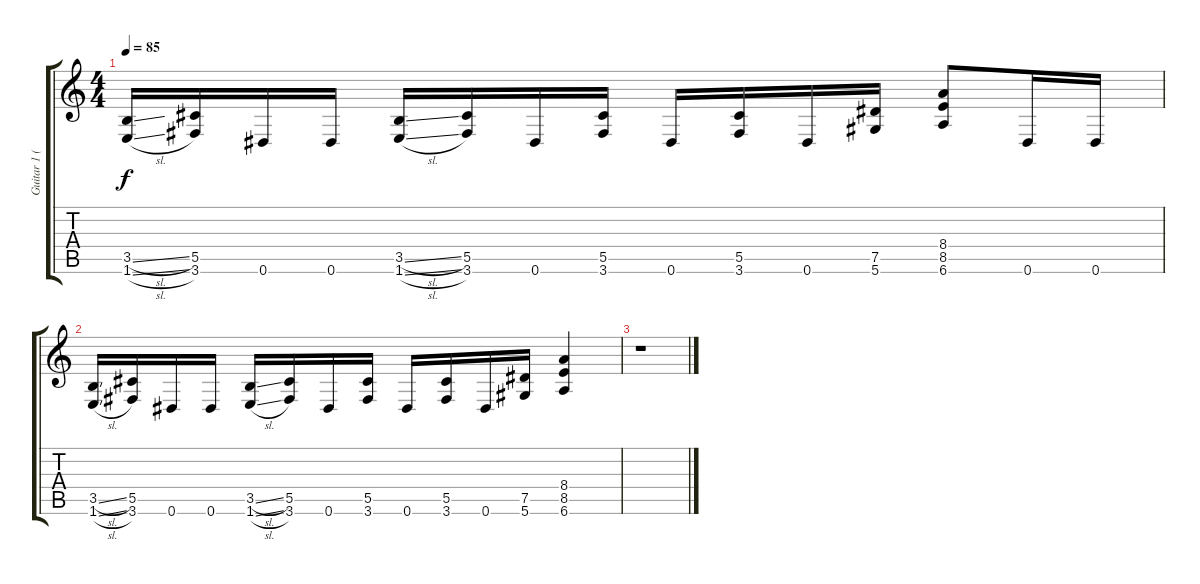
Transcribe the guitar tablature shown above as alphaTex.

\track ("Guitar 1 (Distortion)" "Guitar 1 (") {instrument distortionguitar}
\staff {score tabs}
\tuning (Eb4 Bb3 Gb3 Db3 Ab2 Eb2) {hide}
\ts (4 4)
\tempo 85
\clef g2
\ks c
(3.5{sl} 1.6{sl}).16{dy f} (5.5 3.6).16 0.6.16 0.6.16 (3.5{sl} 1.6{sl}).16 (5.5 3.6).16 0.6.16 (5.5 3.6).16 0.6.16 (5.5 3.6).16 0.6.16 (7.5 5.6).16 (8.4 8.5 6.6).8 0.6.16 0.6.16 |
(3.5{sl} 1.6{sl}).16 (5.5 3.6).16 0.6.16 0.6.16 (3.5{sl} 1.6{sl}).16 (5.5 3.6).16 0.6.16 (5.5 3.6).16 0.6.16 (5.5 3.6).16 0.6.16 (7.5 5.6).16 (8.4 8.5 6.6).4 |
r.1
